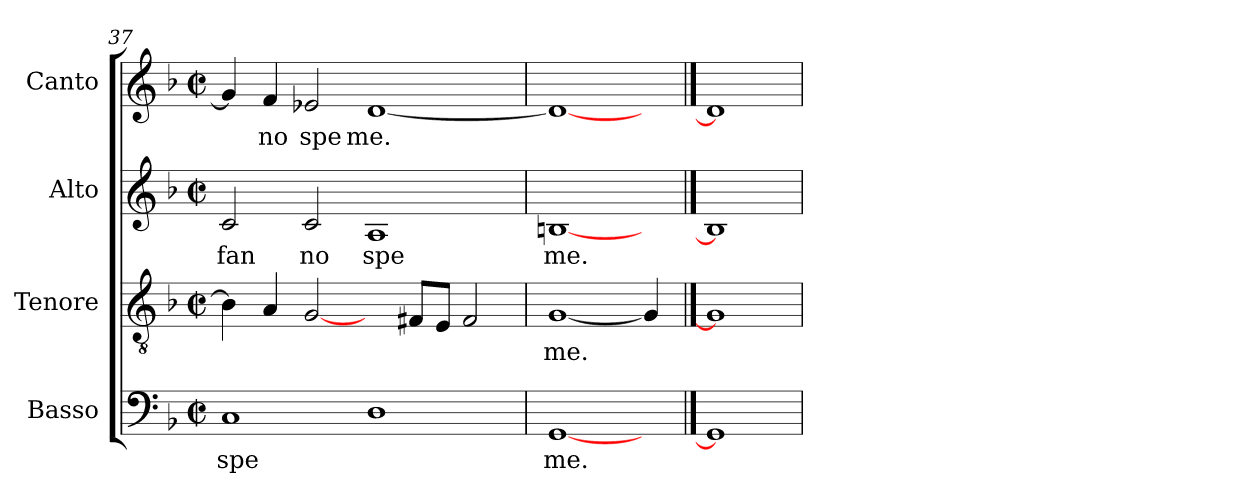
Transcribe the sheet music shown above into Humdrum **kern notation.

**kern	**text	**kern	**text	**kern	**text	**kern	**text
*part4	*part4	*part3	*part3	*part2	*part2	*part1	*part1
*staff4	*staff4	*staff3	*staff3	*staff2	*staff2	*staff1	*staff1
*I"Basso	*	*I"Tenore	*	*I"Alto	*	*I"Canto	*
*clefF4	*	*clefGv2	*	*clefG2	*	*clefG2	*
*k[b-]	*	*k[b-]	*	*k[b-]	*	*k[b-]	*
*F:	*	*F:	*	*F:	*	*F:	*
*M2/2	*	*M2/2	*	*M2/2	*	*M2/2	*
*met(c|)	*	*met(c|)	*	*met(c|)	*	*met(c|)	*
=37	=37	=37	=37	=37	=37	=37	=37
!	!LO:LY:b	!	!LO:LY:b	!	!LO:LY:b:cj	!	!LO:LY:b:cj
1C	spe	4B-\]	--	2c/	fan	4g/]	.
!	!	!	!LO:LY:b	!	!	!	!LO:LY:b:cj
.	.	4A/	--	.	.	4f/	no
!	!	!	!LO:LY:b	!	!LO:LY:b:cj	!	!LO:LY:b:cj
.	.	[2G/	--	2c/	no	2e-X/	spe
!	!LO:LY:b	!	!	!	!LO:LY:b:cj	!	!LO:LY:b:cj
1D	.	4ryy	.	1A	spe	[<1d	me.
!	!	!	!LO:LY:b	!	!	!	!
.	.	8F#X/L	--	.	.	.	.
!	!	!	!LO:LY:b	!	!	!	!
.	.	8E/J	--	.	.	.	.
!	!	!	!LO:LY:b	!	!	!	!
.	.	2F#/	--	.	.	.	.
=38	=38	=38	=38	=38	=38	=38	=38
!	!LO:LY:b	!	!LO:LY:b	!	!LO:LY:b:cj	!	!LO:LY:b:cj
[1GG	me.	[1G	-me.	[1Bn	me.	1d_	.
4ryy	.	4G/]	.	4ryy	.	4ryy	.
==39	==39	==39	==39	==39	==39	==39	==39
1GG]	.	1G]	.	1B]	.	1d]	.
=	=	=	=	=	=	=	=
*-	*-	*-	*-	*-	*-	*-	*-
